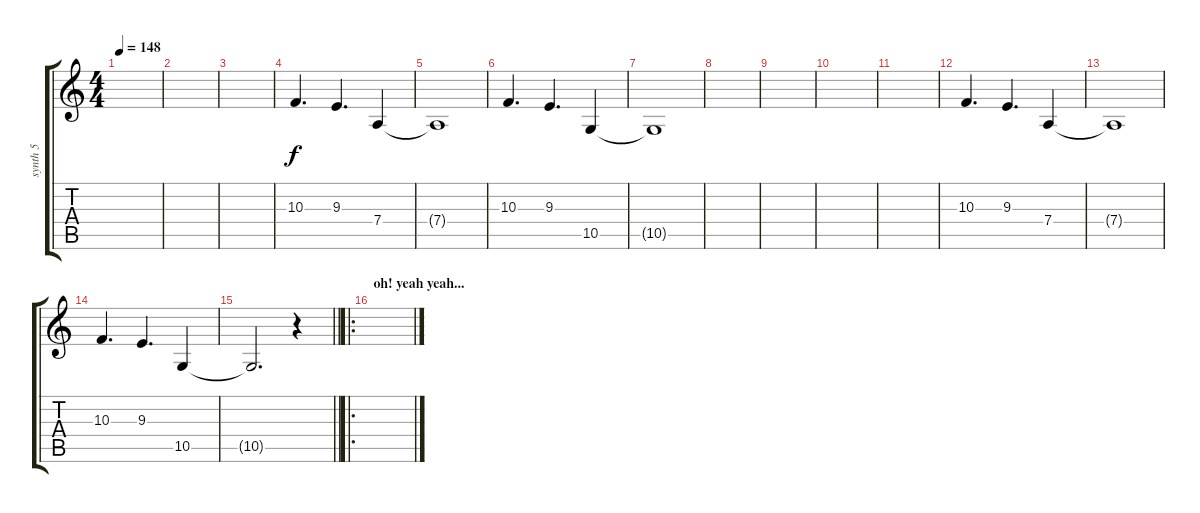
\track ("synth 5" "synth 5") {instrument synthstrings1}
\staff {score tabs}
\tuning (E4 B3 G3 D3 A2 E2) {hide}
\ts (4 4)
\tempo 148
\clef g2
\ks c
|
|
|
10.3.4{d} 9.3.4{d} 7.4.4 |
7.4{t}.1 |
10.3.4{d} 9.3.4{d} 10.5.4 |
10.5{t}.1 |
|
|
|
|
10.3.4{d} 9.3.4{d} 7.4.4 |
7.4{t}.1 |
10.3.4{d} 9.3.4{d} 10.5.4 |
\barLineRight lightlight
10.5{t}.2{d} r.4 |
\ro
\section ("" "oh! yeah yeah...")
